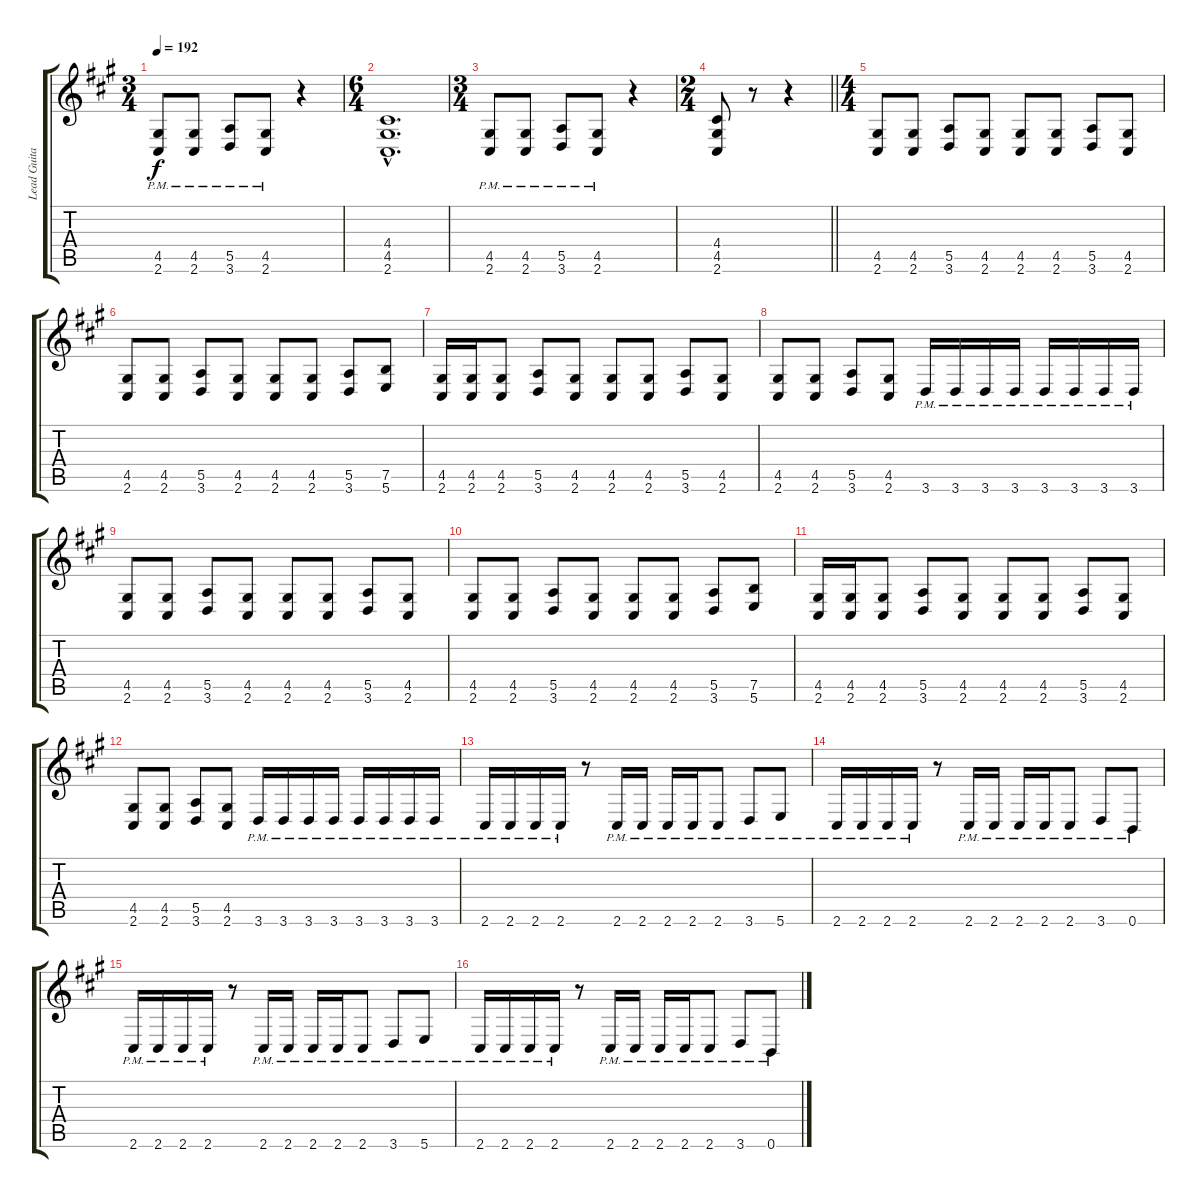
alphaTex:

\track ("Lead Guitar" "Lead Guita") {instrument distortionguitar}
\staff {score tabs}
\tuning (B3 Gb3 D3 A2 E2 B1) {hide}
\ts (3 4)
\tempo 192
\clef g2
\ks f#minor
(4.5{pm} 2.6{pm}).8{dy f} (4.5{pm} 2.6{pm}).8 (5.5{pm} 3.6{pm}).8 (4.5{pm} 2.6{pm}).8 r.4 |
\ts (6 4)
(4.4{hac} 4.5{hac} 2.6{hac}).1{d} |
\ts (3 4)
(4.5{pm} 2.6{pm}).8 (4.5{pm} 2.6{pm}).8 (5.5{pm} 3.6{pm}).8 (4.5{pm} 2.6{pm}).8 r.4 |
\ts (2 4)
\barLineRight lightlight
(4.4 4.5 2.6).8 r.8 r.4 |
\ts (4 4)
(4.5 2.6).8 (4.5 2.6).8 (5.5 3.6).8 (4.5 2.6).8 (4.5 2.6).8 (4.5 2.6).8 (5.5 3.6).8 (4.5 2.6).8 |
(4.5 2.6).8 (4.5 2.6).8 (5.5 3.6).8 (4.5 2.6).8 (4.5 2.6).8 (4.5 2.6).8 (5.5 3.6).8 (7.5 5.6).8 |
(4.5 2.6).16 (4.5 2.6).16 (4.5 2.6).8 (5.5 3.6).8 (4.5 2.6).8 (4.5 2.6).8 (4.5 2.6).8 (5.5 3.6).8 (4.5 2.6).8 |
(4.5 2.6).8 (4.5 2.6).8 (5.5 3.6).8 (4.5 2.6).8 3.6{pm}.16 3.6{pm}.16 3.6{pm}.16 3.6{pm}.16 3.6{pm}.16 3.6{pm}.16 3.6{pm}.16 3.6{pm}.16 |
(4.5 2.6).8 (4.5 2.6).8 (5.5 3.6).8 (4.5 2.6).8 (4.5 2.6).8 (4.5 2.6).8 (5.5 3.6).8 (4.5 2.6).8 |
(4.5 2.6).8 (4.5 2.6).8 (5.5 3.6).8 (4.5 2.6).8 (4.5 2.6).8 (4.5 2.6).8 (5.5 3.6).8 (7.5 5.6).8 |
(4.5 2.6).16 (4.5 2.6).16 (4.5 2.6).8 (5.5 3.6).8 (4.5 2.6).8 (4.5 2.6).8 (4.5 2.6).8 (5.5 3.6).8 (4.5 2.6).8 |
(4.5 2.6).8 (4.5 2.6).8 (5.5 3.6).8 (4.5 2.6).8 3.6{pm}.16 3.6{pm}.16 3.6{pm}.16 3.6{pm}.16 3.6{pm}.16 3.6{pm}.16 3.6{pm}.16 3.6{pm}.16 |
2.6{pm}.16 2.6{pm}.16 2.6{pm}.16 2.6{pm}.16 r.8 2.6{pm}.16 2.6{pm}.16 2.6{pm}.16 2.6{pm}.16 2.6{pm}.8 3.6{pm}.8 5.6{pm}.8 |
2.6{pm}.16 2.6{pm}.16 2.6{pm}.16 2.6{pm}.16 r.8 2.6{pm}.16 2.6{pm}.16 2.6{pm}.16 2.6{pm}.16 2.6{pm}.8 3.6{pm}.8 0.6{pm}.8 |
2.6{pm}.16 2.6{pm}.16 2.6{pm}.16 2.6{pm}.16 r.8 2.6{pm}.16 2.6{pm}.16 2.6{pm}.16 2.6{pm}.16 2.6{pm}.8 3.6{pm}.8 5.6{pm}.8 |
2.6{pm}.16 2.6{pm}.16 2.6{pm}.16 2.6{pm}.16 r.8 2.6{pm}.16 2.6{pm}.16 2.6{pm}.16 2.6{pm}.16 2.6{pm}.8 3.6{pm}.8 0.6{pm}.8
